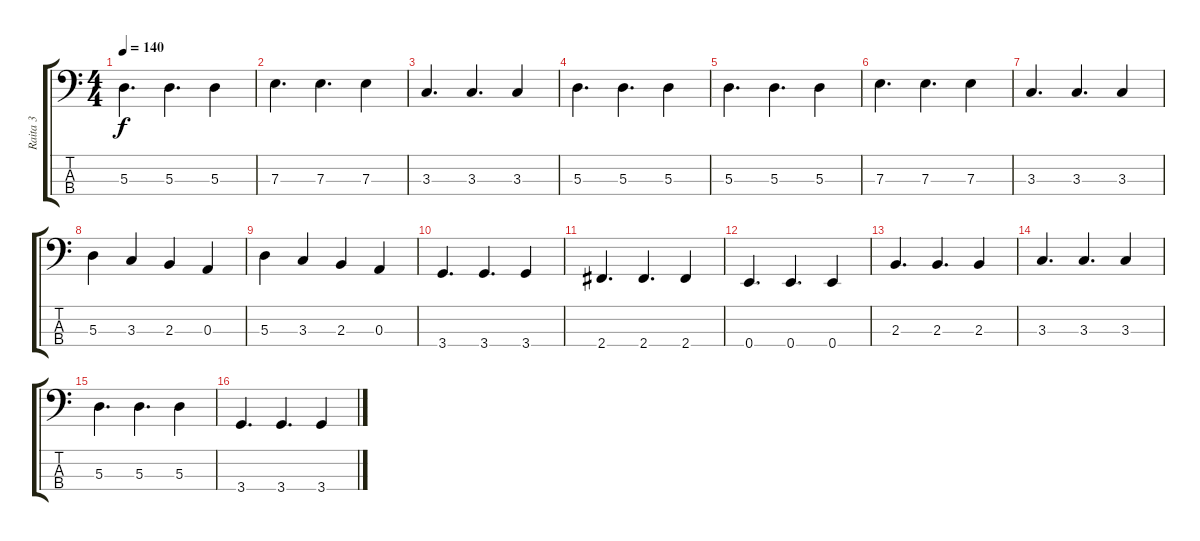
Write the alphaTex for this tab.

\track ("Raita 3" "Raita 3") {instrument electricbassfinger}
\staff {score tabs}
\tuning (G2 D2 A1 E1) {hide}
\ts (4 4)
\tempo 140
\clef f4
\ks c
5.3.4{d dy f} 5.3.4{d} 5.3.4 |
7.3.4{d} 7.3.4{d} 7.3.4 |
3.3.4{d} 3.3.4{d} 3.3.4 |
5.3.4{d} 5.3.4{d} 5.3.4 |
5.3.4{d} 5.3.4{d} 5.3.4 |
7.3.4{d} 7.3.4{d} 7.3.4 |
3.3.4{d} 3.3.4{d} 3.3.4 |
5.3.4 3.3.4 2.3.4 0.3.4 |
5.3.4 3.3.4 2.3.4 0.3.4 |
3.4.4{d} 3.4.4{d} 3.4.4 |
2.4.4{d} 2.4.4{d} 2.4.4 |
0.4.4{d} 0.4.4{d} 0.4.4 |
2.3.4{d} 2.3.4{d} 2.3.4 |
3.3.4{d} 3.3.4{d} 3.3.4 |
5.3.4{d} 5.3.4{d} 5.3.4 |
3.4.4{d} 3.4.4{d} 3.4.4
